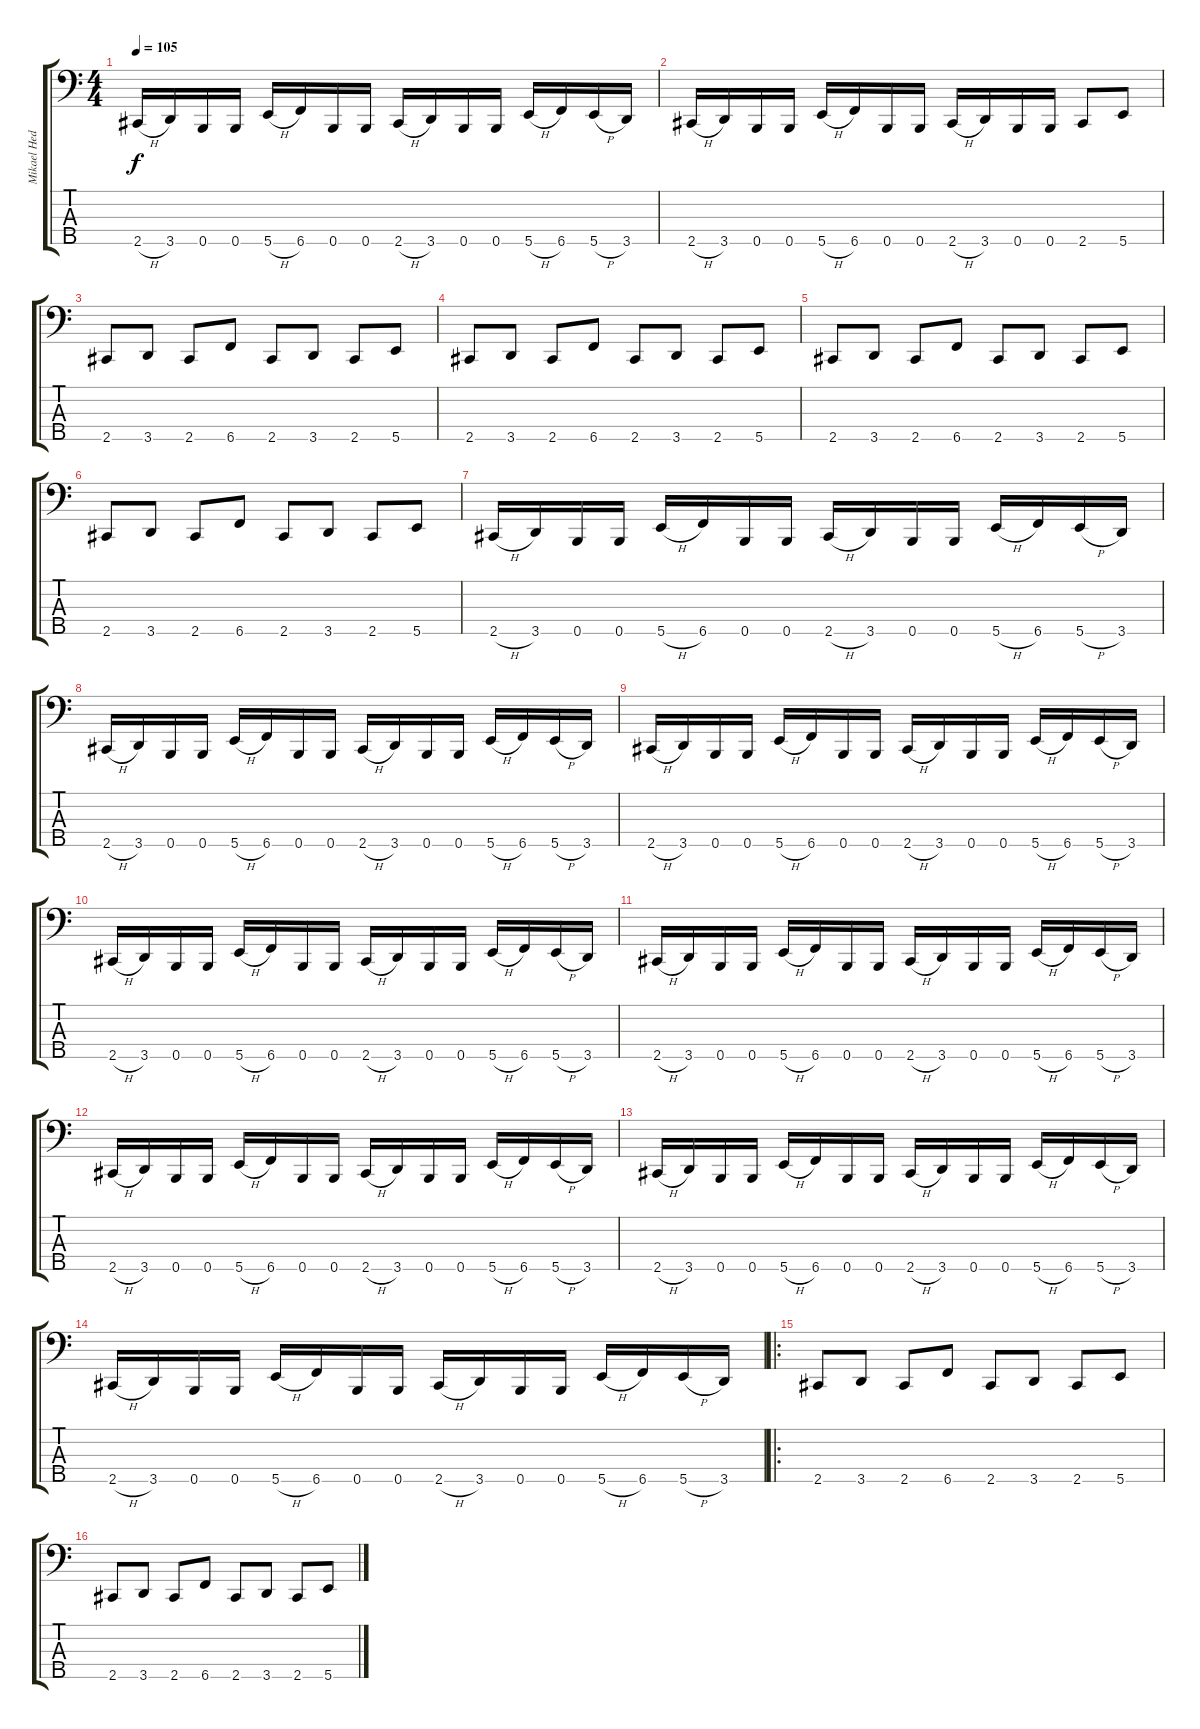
\track ("Mikael Hedlund" "Mikael Hed") {instrument electricbasspick}
\staff {score tabs}
\tuning (G2 D2 A1 E1 B0) {hide}
\ts (4 4)
\tempo 105
\clef f4
\ks c
2.5{h}.16{dy f} 3.5.16 0.5.16 0.5.16 5.5{h}.16 6.5.16 0.5.16 0.5.16 2.5{h}.16 3.5.16 0.5.16 0.5.16 5.5{h}.16 6.5.16 5.5{h}.16 3.5.16 |
2.5{h}.16 3.5.16 0.5.16 0.5.16 5.5{h}.16 6.5.16 0.5.16 0.5.16 2.5{h}.16 3.5.16 0.5.16 0.5.16 2.5.8 5.5.8 |
2.5.8 3.5.8 2.5.8 6.5.8 2.5.8 3.5.8 2.5.8 5.5.8 |
2.5.8 3.5.8 2.5.8 6.5.8 2.5.8 3.5.8 2.5.8 5.5.8 |
2.5.8 3.5.8 2.5.8 6.5.8 2.5.8 3.5.8 2.5.8 5.5.8 |
2.5.8 3.5.8 2.5.8 6.5.8 2.5.8 3.5.8 2.5.8 5.5.8 |
2.5{h}.16 3.5.16 0.5.16 0.5.16 5.5{h}.16 6.5.16 0.5.16 0.5.16 2.5{h}.16 3.5.16 0.5.16 0.5.16 5.5{h}.16 6.5.16 5.5{h}.16 3.5.16 |
2.5{h}.16 3.5.16 0.5.16 0.5.16 5.5{h}.16 6.5.16 0.5.16 0.5.16 2.5{h}.16 3.5.16 0.5.16 0.5.16 5.5{h}.16 6.5.16 5.5{h}.16 3.5.16 |
2.5{h}.16 3.5.16 0.5.16 0.5.16 5.5{h}.16 6.5.16 0.5.16 0.5.16 2.5{h}.16 3.5.16 0.5.16 0.5.16 5.5{h}.16 6.5.16 5.5{h}.16 3.5.16 |
2.5{h}.16 3.5.16 0.5.16 0.5.16 5.5{h}.16 6.5.16 0.5.16 0.5.16 2.5{h}.16 3.5.16 0.5.16 0.5.16 5.5{h}.16 6.5.16 5.5{h}.16 3.5.16 |
2.5{h}.16 3.5.16 0.5.16 0.5.16 5.5{h}.16 6.5.16 0.5.16 0.5.16 2.5{h}.16 3.5.16 0.5.16 0.5.16 5.5{h}.16 6.5.16 5.5{h}.16 3.5.16 |
2.5{h}.16 3.5.16 0.5.16 0.5.16 5.5{h}.16 6.5.16 0.5.16 0.5.16 2.5{h}.16 3.5.16 0.5.16 0.5.16 5.5{h}.16 6.5.16 5.5{h}.16 3.5.16 |
2.5{h}.16 3.5.16 0.5.16 0.5.16 5.5{h}.16 6.5.16 0.5.16 0.5.16 2.5{h}.16 3.5.16 0.5.16 0.5.16 5.5{h}.16 6.5.16 5.5{h}.16 3.5.16 |
2.5{h}.16 3.5.16 0.5.16 0.5.16 5.5{h}.16 6.5.16 0.5.16 0.5.16 2.5{h}.16 3.5.16 0.5.16 0.5.16 5.5{h}.16 6.5.16 5.5{h}.16 3.5.16 |
\ro
2.5.8 3.5.8 2.5.8 6.5.8 2.5.8 3.5.8 2.5.8 5.5.8 |
2.5.8 3.5.8 2.5.8 6.5.8 2.5.8 3.5.8 2.5.8 5.5.8
